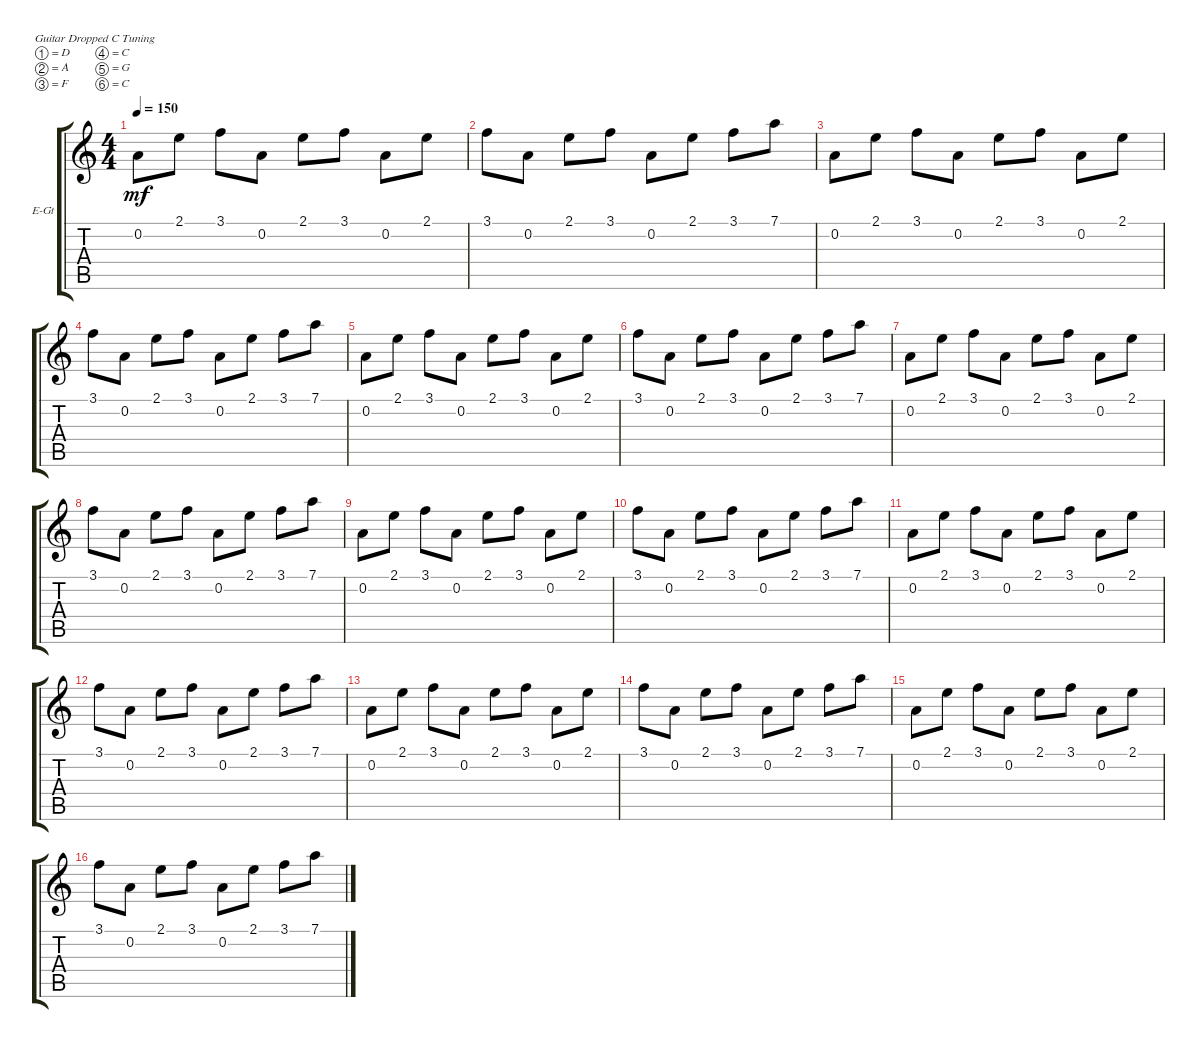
\bracketExtendMode groupsimilarinstruments
\firstSystemTrackNameOrientation horizontal
\otherSystemsTrackNameOrientation horizontal
\track ("Electric Guitar" "E-Gt") {instrument distortionguitar}
\staff {score tabs}
\tuning (D4 A3 F3 C3 G2 C2)
\ts (4 4)
\tempo 150
\clef g2
\ks c
0.2.8{dy mf instrument distortionguitar} 2.1.8 3.1.8 0.2.8 2.1.8 3.1.8 0.2.8 2.1.8 |
3.1.8 0.2.8 2.1.8 3.1.8 0.2.8 2.1.8 3.1.8 7.1.8 |
0.2.8 2.1.8 3.1.8 0.2.8 2.1.8 3.1.8 0.2.8 2.1.8 |
3.1.8 0.2.8 2.1.8 3.1.8 0.2.8 2.1.8 3.1.8 7.1.8 |
0.2.8 2.1.8 3.1.8 0.2.8 2.1.8 3.1.8 0.2.8 2.1.8 |
3.1.8 0.2.8 2.1.8 3.1.8 0.2.8 2.1.8 3.1.8 7.1.8 |
0.2.8 2.1.8 3.1.8 0.2.8 2.1.8 3.1.8 0.2.8 2.1.8 |
3.1.8 0.2.8 2.1.8 3.1.8 0.2.8 2.1.8 3.1.8 7.1.8 |
0.2.8 2.1.8 3.1.8 0.2.8 2.1.8 3.1.8 0.2.8 2.1.8 |
3.1.8 0.2.8 2.1.8 3.1.8 0.2.8 2.1.8 3.1.8 7.1.8 |
0.2.8 2.1.8 3.1.8 0.2.8 2.1.8 3.1.8 0.2.8 2.1.8 |
3.1.8 0.2.8 2.1.8 3.1.8 0.2.8 2.1.8 3.1.8 7.1.8 |
0.2.8 2.1.8 3.1.8 0.2.8 2.1.8 3.1.8 0.2.8 2.1.8 |
3.1.8 0.2.8 2.1.8 3.1.8 0.2.8 2.1.8 3.1.8 7.1.8 |
0.2.8 2.1.8 3.1.8 0.2.8 2.1.8 3.1.8 0.2.8 2.1.8 |
3.1.8 0.2.8 2.1.8 3.1.8 0.2.8 2.1.8 3.1.8 7.1.8
